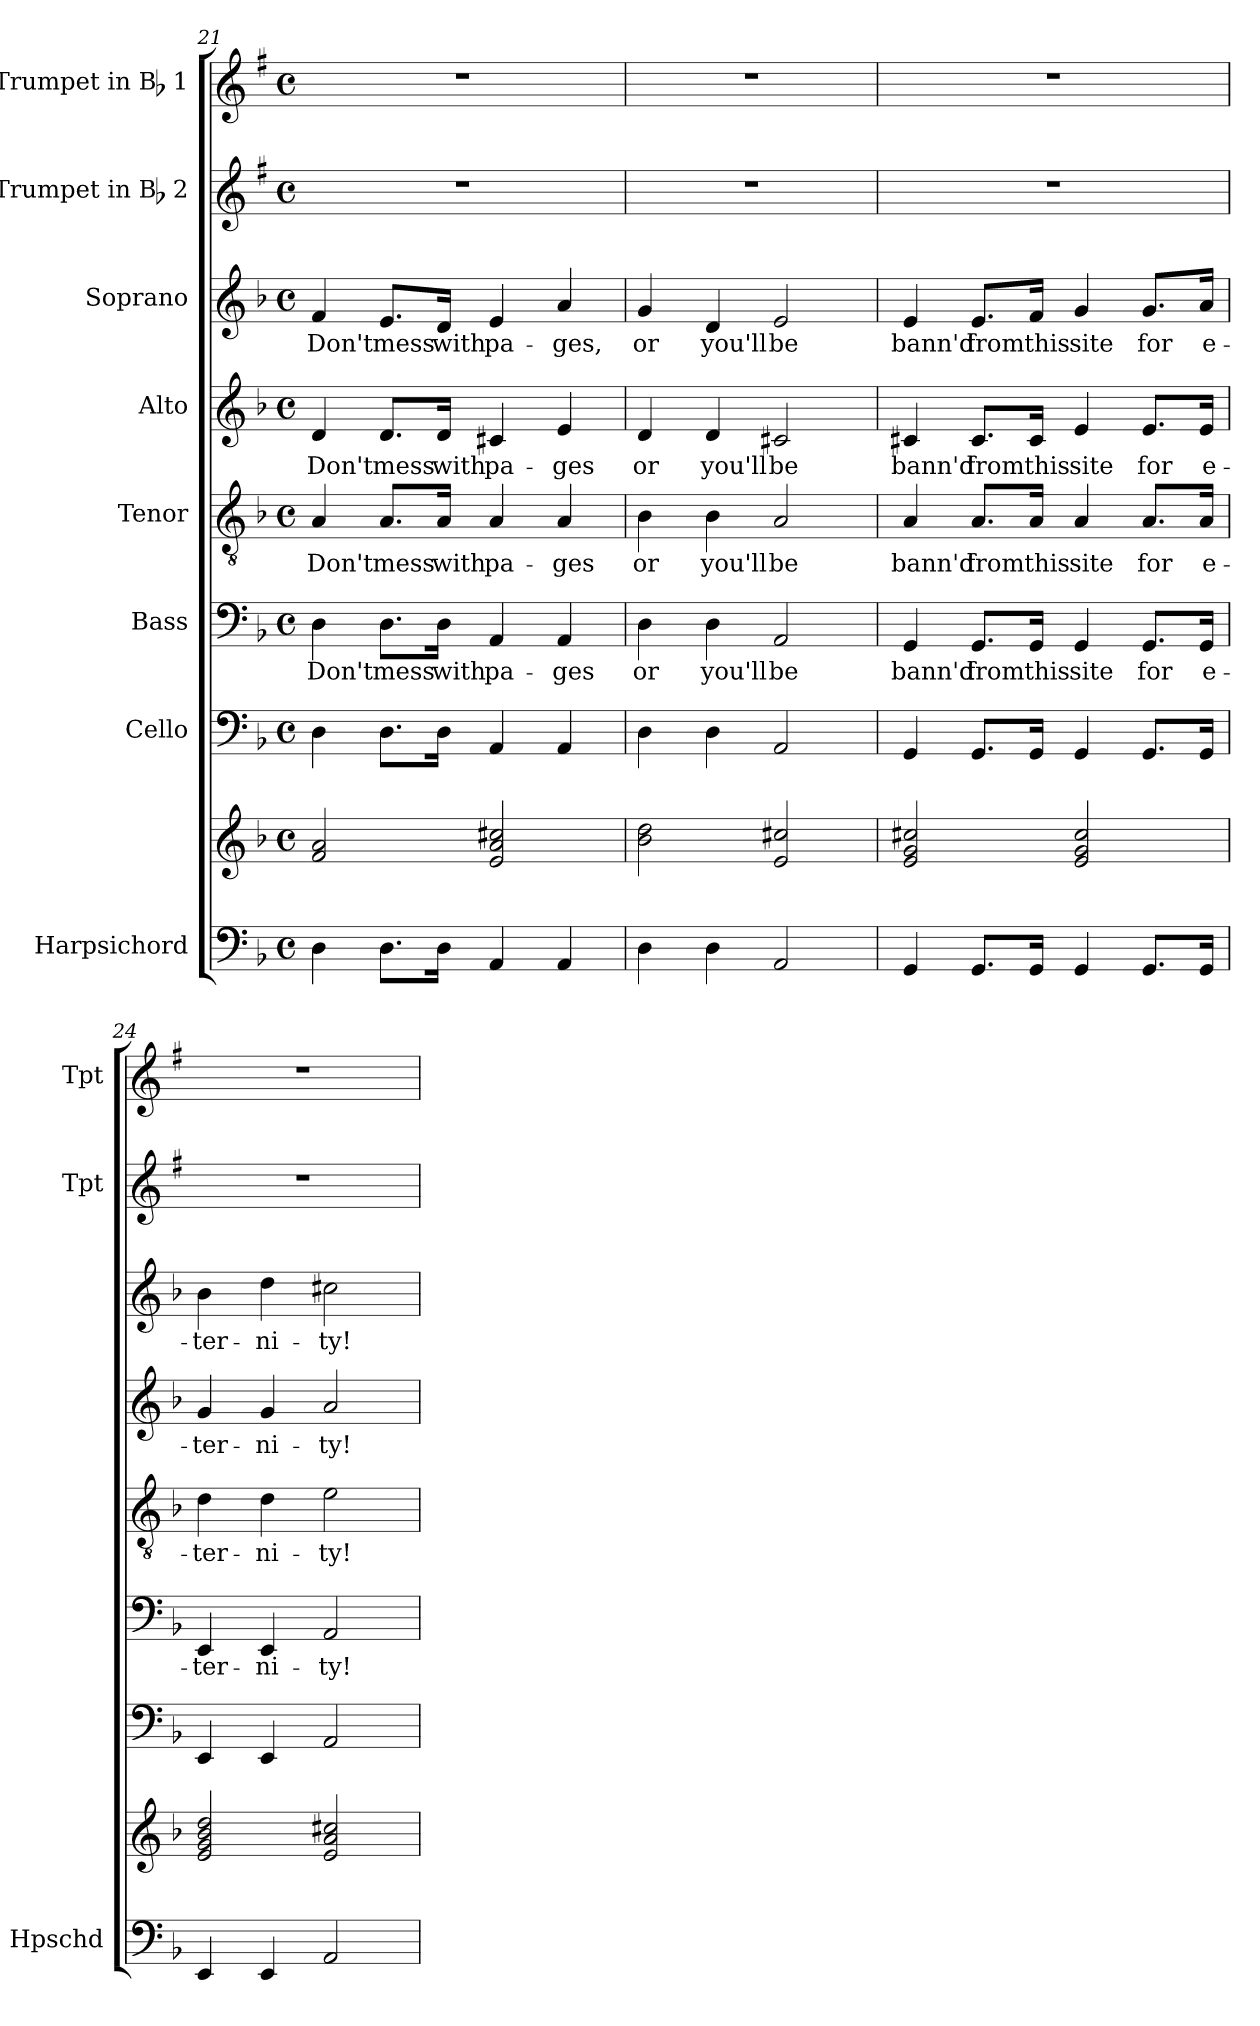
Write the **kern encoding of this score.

**kern	**kern	**kern	**kern	**text	**kern	**text	**kern	**text	**kern	**text	**kern	**kern
*part8	*part8	*part7	*part6	*part6	*part5	*part5	*part4	*part4	*part3	*part3	*part2	*part1
*staff9	*staff8	*staff7	*staff6	*staff6	*staff5	*staff5	*staff4	*staff4	*staff3	*staff3	*staff2	*staff1
*I"Harpsichord	*	*I"Cello	*I"Bass	*	*I"Tenor	*	*I"Alto	*	*I"Soprano	*	*I"Trumpet in Bb 2	*I"Trumpet in Bb 1
*I'Hpschd	*	*	*	*	*	*	*	*	*	*	*I'Tpt	*I'Tpt
*clefF4	*clefG2	*clefF4	*clefF4	*	*clefGv2	*	*clefG2	*	*clefG2	*	*clefG2	*clefG2
*	*	*	*	*	*	*	*	*	*	*	*ITrd1c2	*ITrd1c2
*k[b-]	*k[b-]	*k[b-]	*k[b-]	*	*k[b-]	*	*k[b-]	*	*k[b-]	*	*k[b-]	*k[b-]
*d:	*d:	*d:	*d:	*	*d:	*	*d:	*	*d:	*	*d:	*d:
*M4/4	*M4/4	*M4/4	*M4/4	*	*M4/4	*	*M4/4	*	*M4/4	*	*M4/4	*M4/4
*met(c)	*met(c)	*met(c)	*met(c)	*	*met(c)	*	*met(c)	*	*met(c)	*	*met(c)	*met(c)
=21	=21	=21	=21	=21	=21	=21	=21	=21	=21	=21	=21	=21
4D\	2f/ 2a/	4D\	4D\	Don't	4A/	Don't	4d/	Don't	4f/	Don't	1r	1r
8.D\L	.	8.D\L	8.D\L	mess	8.A/L	mess	8.d/L	mess	8.e/L	mess	.	.
16D\Jk	.	16D\Jk	16D\Jk	with	16A/Jk	with	16d/Jk	with	16d/Jk	with	.	.
4AA/	2e/ 2a/ 2cc#X/	4AA/	4AA/	pa-	4A/	pa-	4c#X/	pa-	4e/	pa-	.	.
4AA/	.	4AA/	4AA/	-ges	4A/	-ges	4e/	-ges	4a/	-ges,	.	.
!!LO:PB:g=z
=22	=22	=22	=22	=22	=22	=22	=22	=22	=22	=22	=22	=22
4D\	2b-\ 2dd\	4D\	4D\	or	4B-\	or	4d/	or	4g/	or	1r	1r
4D\	.	4D\	4D\	you'll	4B-\	you'll	4d/	you'll	4d/	you'll	.	.
2AA/	2e/ 2cc#X/	2AA/	2AA/	be	2A/	be	2c#X/	be	2e/	be	.	.
=23	=23	=23	=23	=23	=23	=23	=23	=23	=23	=23	=23	=23
4GG/	2e/ 2g/ 2cc#X/	4GG/	4GG/	bann'd	4A/	bann'd	4c#X/	bann'd	4e/	bann'd	1r	1r
8.GG/L	.	8.GG/L	8.GG/L	from	8.A/L	from	8.c#/L	from	8.e/L	from	.	.
16GG/Jk	.	16GG/Jk	16GG/Jk	this	16A/Jk	this	16c#/Jk	this	16f/Jk	this	.	.
4GG/	2e/ 2g/ 2cc#/	4GG/	4GG/	site	4A/	site	4e/	site	4g/	site	.	.
8.GG/L	.	8.GG/L	8.GG/L	for	8.A/L	for	8.e/L	for	8.g/L	for	.	.
16GG/Jk	.	16GG/Jk	16GG/Jk	e-	16A/Jk	e-	16e/Jk	e-	16a/Jk	e-	.	.
=24	=24	=24	=24	=24	=24	=24	=24	=24	=24	=24	=24	=24
4EE/	2e/ 2g/ 2b-/ 2dd/	4EE/	4EE/	-ter-	4d\	-ter-	4g/	-ter-	4b-\	-ter-	1r	1r
4EE/	.	4EE/	4EE/	-ni-	4d\	-ni-	4g/	-ni-	4dd\	-ni-	.	.
2AA/	2e/ 2a/ 2cc#X/	2AA/	2AA/	-ty!	2e\	-ty!	2a/	-ty!	2cc#X\	-ty!	.	.
=	=	=	=	=	=	=	=	=	=	=	=	=
*-	*-	*-	*-	*-	*-	*-	*-	*-	*-	*-	*-	*-
